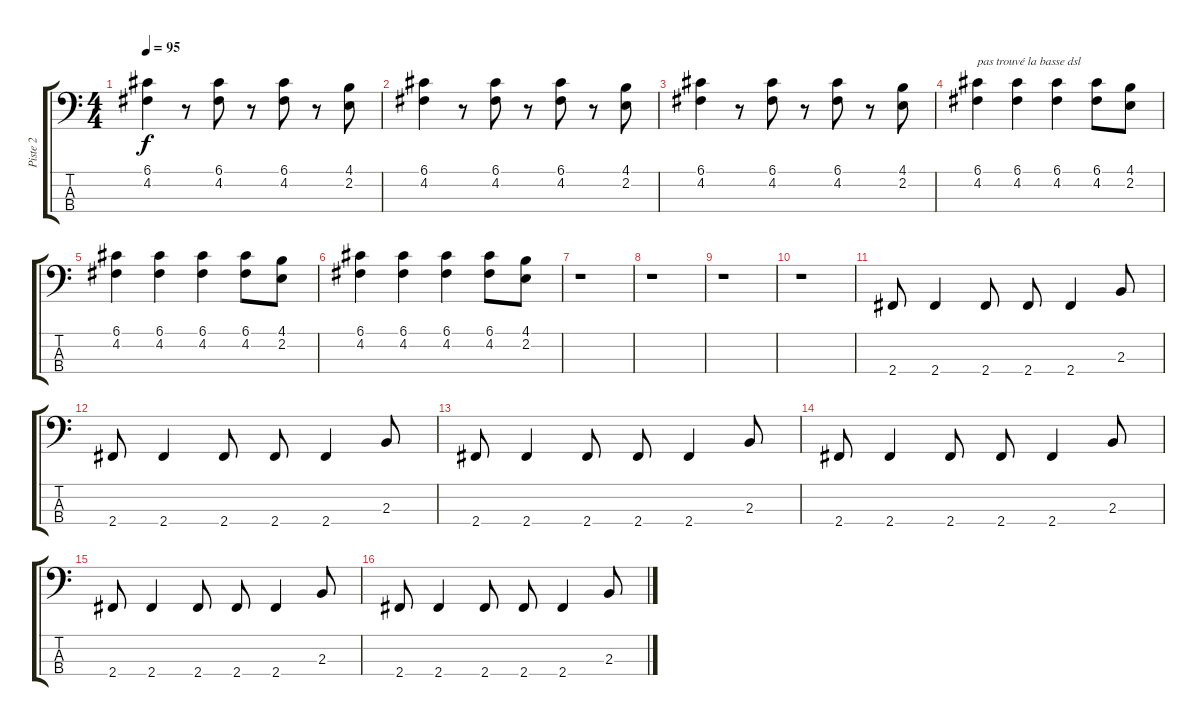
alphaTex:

\track ("Piste 2" "Piste 2") {instrument electricbassfinger}
\staff {score tabs}
\tuning (G2 D2 A1 E1) {hide}
\ts (4 4)
\tempo 95
\clef f4
\ks c
(6.1 4.2).4{dy f} r.8 (6.1 4.2).8 r.8 (6.1 4.2).8 r.8 (4.1 2.2).8 |
(6.1 4.2).4 r.8 (6.1 4.2).8 r.8 (6.1 4.2).8 r.8 (4.1 2.2).8 |
(6.1 4.2).4 r.8 (6.1 4.2).8 r.8 (6.1 4.2).8 r.8 (4.1 2.2).8 |
(6.1 4.2).4{txt "pas trouvé la basse dsl"} (6.1 4.2).4 (6.1 4.2).4 (6.1 4.2).8 (4.1 2.2).8 |
(6.1 4.2).4 (6.1 4.2).4 (6.1 4.2).4 (6.1 4.2).8 (4.1 2.2).8 |
(6.1 4.2).4 (6.1 4.2).4 (6.1 4.2).4 (6.1 4.2).8 (4.1 2.2).8 |
r.1 |
r.1 |
r.1 |
r.1 |
2.4.8 2.4.4 2.4.8 2.4.8 2.4.4 2.3.8 |
2.4.8 2.4.4 2.4.8 2.4.8 2.4.4 2.3.8 |
2.4.8 2.4.4 2.4.8 2.4.8 2.4.4 2.3.8 |
2.4.8 2.4.4 2.4.8 2.4.8 2.4.4 2.3.8 |
2.4.8 2.4.4 2.4.8 2.4.8 2.4.4 2.3.8 |
2.4.8 2.4.4 2.4.8 2.4.8 2.4.4 2.3.8
